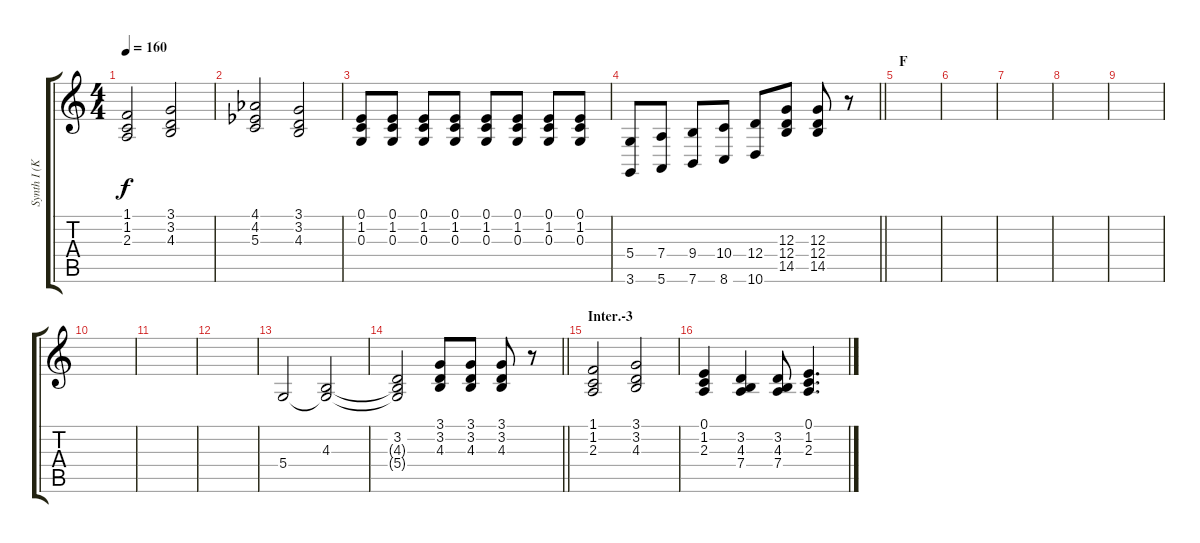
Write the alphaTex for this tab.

\track ("Synth I (Kotobuki Tsumugi)" "Synth I (K") {instrument drawbarorgan}
\staff {score tabs}
\tuning (E4 B3 G3 D3 A2 E2) {hide}
\ts (4 4)
\tempo 160
\clef g2
\ks c
(1.1 1.2 2.3).2{dy f} (3.1 3.2 4.3).2 |
(4.1{acc b} 4.2{acc b} 5.3).2 (3.1 3.2 4.3).2 |
(0.1 1.2 0.3).8 (0.1 1.2 0.3).8 (0.1 1.2 0.3).8 (0.1 1.2 0.3).8 (0.1 1.2 0.3).8 (0.1 1.2 0.3).8 (0.1 1.2 0.3).8 (0.1 1.2 0.3).8 |
\barLineRight lightlight
(5.4 3.6).8 (7.4 5.6).8 (9.4 7.6).8 (10.4 8.6).8 (12.4 10.6).8 (12.3 12.4 14.5).8 (12.3 12.4 14.5).8 r.8 |
\section ("" "F")
|
|
|
|
|
|
|
|
5.4.2 (4.3 5.4{t}).2 |
\barLineRight lightlight
(3.2 4.3{t} 5.4{t}).2 (3.1 3.2 4.3).8 (3.1 3.2 4.3).8 (3.1 3.2 4.3).8 r.8 |
\section ("" "Inter.-3")
(1.1 1.2 2.3).2 (3.1 3.2 4.3).2 |
(0.1 1.2 2.3).4 (3.2 4.3 7.4).4 (3.2 4.3 7.4).8 (0.1 1.2 2.3).4{d}
